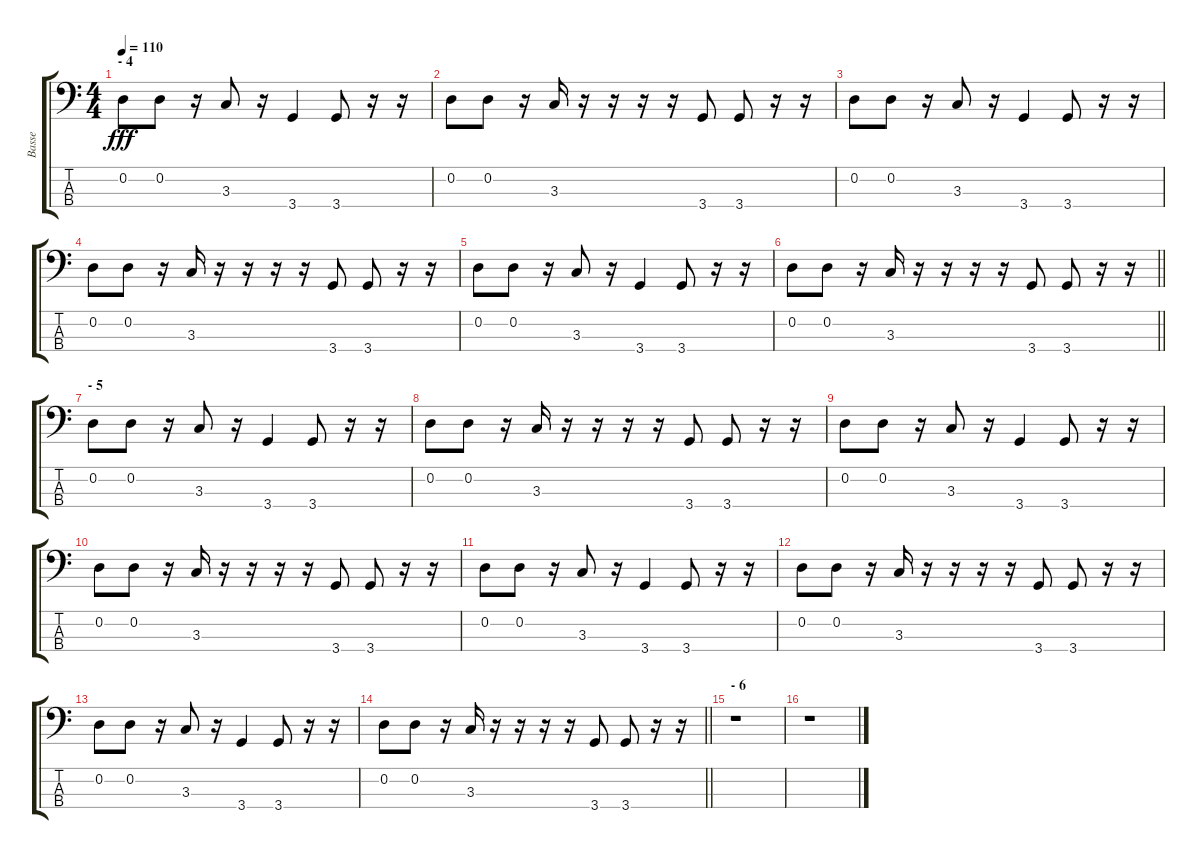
\track ("Basse" "Basse") {instrument electricbassfinger}
\staff {score tabs}
\tuning (G2 D2 A1 E1) {hide}
\ts (4 4)
\section ("" "- 4")
\tempo 110
\clef f4
\ks c
0.2.8{dy fff} 0.2.8 r.16 3.3.8 r.16 3.4.4 3.4.8 r.16 r.16 |
0.2.8 0.2.8 r.16 3.3.16 r.16 r.16 r.16 r.16 3.4.8 3.4.8 r.16 r.16 |
0.2.8 0.2.8 r.16 3.3.8 r.16 3.4.4 3.4.8 r.16 r.16 |
0.2.8 0.2.8 r.16 3.3.16 r.16 r.16 r.16 r.16 3.4.8 3.4.8 r.16 r.16 |
0.2.8 0.2.8 r.16 3.3.8 r.16 3.4.4 3.4.8 r.16 r.16 |
\barLineRight lightlight
0.2.8 0.2.8 r.16 3.3.16 r.16 r.16 r.16 r.16 3.4.8 3.4.8 r.16 r.16 |
\section ("" "- 5")
0.2.8 0.2.8 r.16 3.3.8 r.16 3.4.4 3.4.8 r.16 r.16 |
0.2.8 0.2.8 r.16 3.3.16 r.16 r.16 r.16 r.16 3.4.8 3.4.8 r.16 r.16 |
0.2.8 0.2.8 r.16 3.3.8 r.16 3.4.4 3.4.8 r.16 r.16 |
0.2.8 0.2.8 r.16 3.3.16 r.16 r.16 r.16 r.16 3.4.8 3.4.8 r.16 r.16 |
0.2.8 0.2.8 r.16 3.3.8 r.16 3.4.4 3.4.8 r.16 r.16 |
0.2.8 0.2.8 r.16 3.3.16 r.16 r.16 r.16 r.16 3.4.8 3.4.8 r.16 r.16 |
0.2.8 0.2.8 r.16 3.3.8 r.16 3.4.4 3.4.8 r.16 r.16 |
\barLineRight lightlight
0.2.8 0.2.8 r.16 3.3.16 r.16 r.16 r.16 r.16 3.4.8 3.4.8 r.16 r.16 |
\section ("" "- 6")
r.1 |
r.1
